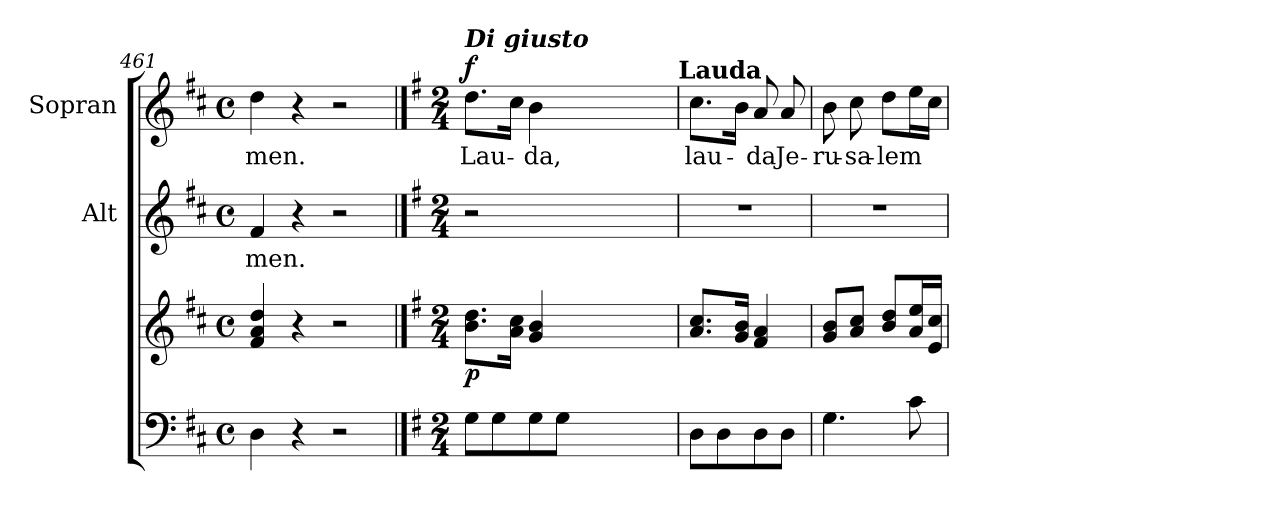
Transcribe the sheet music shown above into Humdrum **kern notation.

**kern	**kern	**dynam	**kern	**text	**kern	**text	**dynam
*part3	*part3	*part3	*part2	*part2	*part1	*part1	*part1
*staff4	*staff3	*staff3/4	*staff2	*staff2	*staff1	*staff1	*staff1
*	*	*	*I"Alt	*	*I"Sopran	*	*
*	*	*	*I'A.	*	*I'S.	*	*
*clefF4	*clefG2	*	*clefG2	*	*clefG2	*	*
*k[f#c#]	*k[f#c#]	*	*k[f#c#]	*	*k[f#c#]	*	*
*D:	*D:	*	*D:	*	*D:	*	*
*M4/4	*M4/4	*	*M4/4	*	*M4/4	*	*
*met(c)	*met(c)	*	*met(c)	*	*met(c)	*	*
=461	=461	=461	=461	=461	=461	=461	=461
!	!	!	!	!LO:LY:b	!	!LO:LY:b	!
4D\	4f#/ 4a/ 4dd/	.	4f#/	-men.	4dd\	-men.	.
4r	4r	.	4r	.	4r	.	.
2r	2r	.	2r	.	2r	.	.
!!LO:LB:g=z
==462	==462	==462	==462	==462	==462	==462	==462
*k[f#]	*k[f#]	*	*k[f#]	*	*k[f#]	*	*
*G:	*G:	*	*G:	*	*G:	*	*
*M2/4	*M2/4	*	*M2/4	*	*M2/4	*	*
!	!	!	!	!	!LO:TX:a:Bi:t=Di giusto	!	!
!	!	!LO:DY:b	!	!	!	!LO:LY:b	!LO:DY:a
8G\L	8.b\ 8.dd\L	p	2r	.	8.dd\L	Lau-	f
8G\	.	.	.	.	.	.	.
.	16a\ 16cc\Jk	.	.	.	16cc\Jk	.	.
!	!	!	!	!	!	!LO:LY:b	!
8G\	4g/ 4b/	.	.	.	4b\	-da,	.
8G\J	.	.	.	.	.	.	.
1ryy	1ryy	.	1ryy	.	1ryy	.	.
!	!	!	!	!	!LO:TX:a:B:t=Lauda	!	!
=463	=463	=463	=463	=463	=463	=463	=463
!	!	!	!	!	!	!LO:LY:b	!
8D\L	8.a/ 8.cc/L	.	2r	.	8.cc\L	lau-	.
8D\	.	.	.	.	.	.	.
.	16g/ 16b/Jk	.	.	.	16b\Jk	.	.
!	!	!	!	!	!	!LO:LY:b	!
8D\	4f#/ 4a/	.	.	.	8a/	-da	.
!	!	!	!	!	!	!LO:LY:b	!
8D\J	.	.	.	.	8a/	Je-	.
=464	=464	=464	=464	=464	=464	=464	=464
!	!	!	!	!	!	!LO:LY:b	!
4.G\	8g/ 8b/L	.	2r	.	8b\	-ru-	.
!	!	!	!	!	!	!LO:LY:b	!
.	8a/ 8cc/J	.	.	.	8cc\	-sa-	.
!	!	!	!	!	!	!LO:LY:b	!
.	8b/ 8dd/L	.	.	.	8dd\L	-lem	.
8c\	16a/ 16ee/L	.	.	.	16ee\L	.	.
.	16e/ 16cc/JJ	.	.	.	16cc\JJ	.	.
=	=	=	=	=	=	=	=
*-	*-	*-	*-	*-	*-	*-	*-
